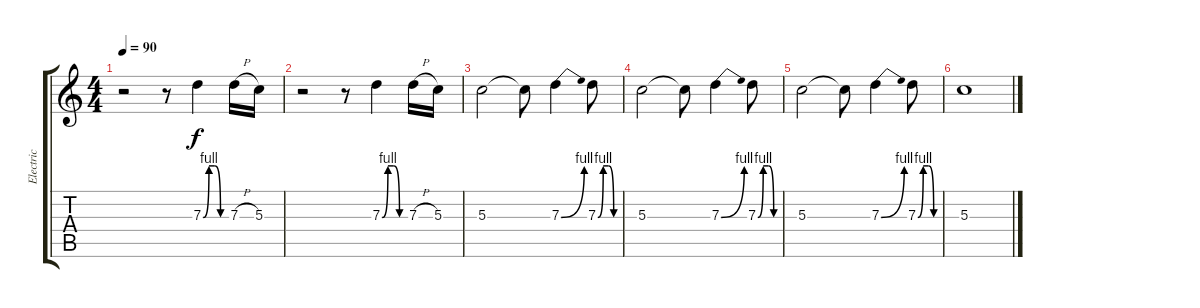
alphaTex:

\track ("Electric " "Electric ") {instrument distortionguitar}
\staff {score tabs}
\tuning (E4 B3 G3 D3 A2 E2) {hide}
\ts (4 4)
\tempo 90
\clef g2
\ks c
r.2{dy f} r.8 7.3{be (custom 0 0 15 4 30 4 45 0 60 0)}.4 7.3{h}.16 5.3.16 |
r.2 r.8 7.3{be (custom 0 0 15 4 30 4 45 0 60 0)}.4 7.3{h}.16 5.3.16 |
5.3.2 5.3{t}.8 7.3{be (bend 0 0 60 4)}.4 7.3{be (custom 0 0 15 4 30 4 45 0 60 0)}.8 |
5.3.2 5.3{t}.8 7.3{be (bend 0 0 60 4)}.4 7.3{be (custom 0 0 15 4 30 4 45 0 60 0)}.8 |
5.3.2 5.3{t}.8 7.3{be (bend 0 0 60 4)}.4 7.3{be (custom 0 0 15 4 30 4 45 0 60 0)}.8 |
5.3.1
